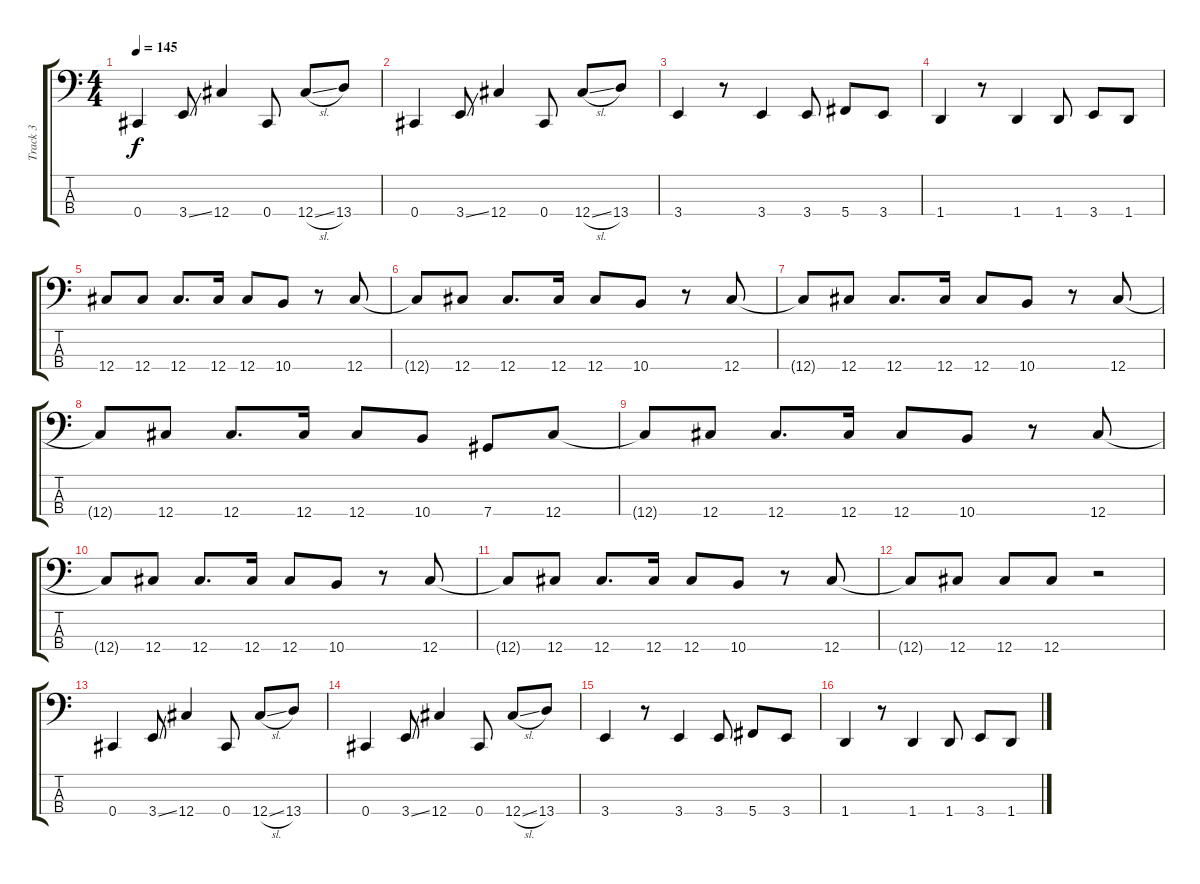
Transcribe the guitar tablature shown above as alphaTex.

\track ("Track 3" "Track 3") {instrument slapbass1}
\staff {score tabs}
\tuning (Gb2 Db2 Ab1 Db1) {hide}
\ts (4 4)
\tempo 145
\clef f4
\ks c
0.4.4{dy f} 3.4{ss}.8 12.4.4 0.4.8 12.4{sl}.8 13.4.8 |
0.4.4 3.4{ss}.8 12.4.4 0.4.8 12.4{sl}.8 13.4.8 |
3.4.4 r.8 3.4.4 3.4.8 5.4.8 3.4.8 |
1.4.4 r.8 1.4.4 1.4.8 3.4.8 1.4.8 |
12.4.8 12.4.8 12.4.8{d} 12.4.16 12.4.8 10.4.8 r.8 12.4.8 |
12.4{t}.8 12.4.8 12.4.8{d} 12.4.16 12.4.8 10.4.8 r.8 12.4.8 |
12.4{t}.8 12.4.8 12.4.8{d} 12.4.16 12.4.8 10.4.8 r.8 12.4.8 |
12.4{t}.8 12.4.8 12.4.8{d} 12.4.16 12.4.8 10.4.8 7.4.8 12.4.8 |
12.4{t}.8 12.4.8 12.4.8{d} 12.4.16 12.4.8 10.4.8 r.8 12.4.8 |
12.4{t}.8 12.4.8 12.4.8{d} 12.4.16 12.4.8 10.4.8 r.8 12.4.8 |
12.4{t}.8 12.4.8 12.4.8{d} 12.4.16 12.4.8 10.4.8 r.8 12.4.8 |
12.4{t}.8 12.4.8 12.4.8 12.4.8 r.2 |
0.4.4 3.4{ss}.8 12.4.4 0.4.8 12.4{sl}.8 13.4.8 |
0.4.4 3.4{ss}.8 12.4.4 0.4.8 12.4{sl}.8 13.4.8 |
3.4.4 r.8 3.4.4 3.4.8 5.4.8 3.4.8 |
1.4.4 r.8 1.4.4 1.4.8 3.4.8 1.4.8
